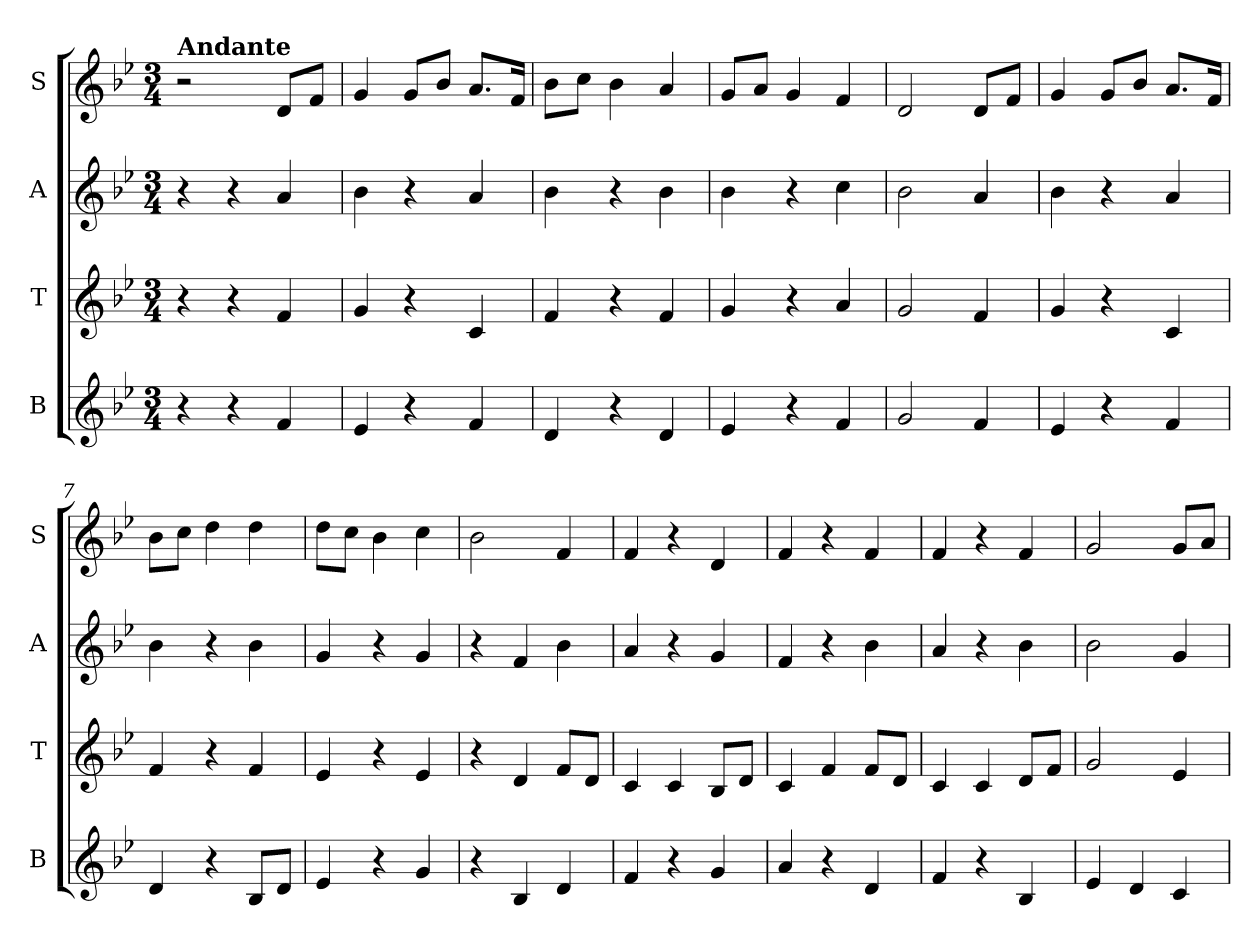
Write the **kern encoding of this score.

**kern	**kern	**kern	**kern
*part4	*part3	*part2	*part1
*staff4	*staff3	*staff2	*staff1
*I"B	*I"T	*I"A	*I"S
*I'B	*I'T	*I'A	*I'S
*clefG2	*clefG2	*clefG2	*clefG2
*ITrd4c7	*ITrd4c7	*ITrd4c7	*ITrd4c7
*k[b-e-a-]	*k[b-e-a-]	*k[b-e-a-]	*k[b-e-a-]
*M3/4	*M3/4	*M3/4	*M3/4
=1	=1	=1	=1
!	!	!	!LO:TX:a:B:t=Andante
4r	4r	4r	2r
4r	4r	4r	.
4B-/	4B-/	4d/	8G/L
.	.	.	8B-/J
=2	=2	=2	=2
4A-/	4c/	4e-\	4c/
4r	4r	4r	8c/L
.	.	.	8e-/J
4B-/	4F/	4d/	8.d/L
.	.	.	16B-/Jk
=3	=3	=3	=3
4G/	4B-/	4e-\	8e-\L
.	.	.	8f\J
4r	4r	4r	4e-\
4G/	4B-/	4e-\	4d/
=4	=4	=4	=4
4A-/	4c/	4e-\	8c/L
.	.	.	8d/J
4r	4r	4r	4c/
4B-/	4d/	4f\	4B-/
=5	=5	=5	=5
2c/	2c/	2e-\	2G/
4B-/	4B-/	4d/	8G/L
.	.	.	8B-/J
=6	=6	=6	=6
4A-/	4c/	4e-\	4c/
4r	4r	4r	8c/L
.	.	.	8e-/J
4B-/	4F/	4d/	8.d/L
.	.	.	16B-/Jk
=7	=7	=7	=7
4G/	4B-/	4e-\	8e-\L
.	.	.	8f\J
4r	4r	4r	4g\
8E-/L	4B-/	4e-\	4g\
8G/J	.	.	.
=8	=8	=8	=8
4A-/	4A-/	4c/	8g\L
.	.	.	8f\J
4r	4r	4r	4e-\
4c/	4A-/	4c/	4f\
!!LO:LB:g=z
=9	=9	=9	=9
4r	4r	4r	2e-\
4E-/	4G/	4B-/	.
4G/	8B-/L	4e-\	4B-/
.	8G/J	.	.
=10	=10	=10	=10
4B-/	4F/	4d/	4B-/
4r	4F/	4r	4r
4c/	8E-/L	4c/	4G/
.	8G/J	.	.
=11	=11	=11	=11
4d/	4F/	4B-/	4B-/
4r	4B-/	4r	4r
4G/	8B-/L	4e-\	4B-/
.	8G/J	.	.
=12	=12	=12	=12
4B-/	4F/	4d/	4B-/
4r	4F/	4r	4r
4E-/	8G/L	4e-\	4B-/
.	8B-/J	.	.
=13	=13	=13	=13
4A-/	2c/	2e-\	2c/
4G/	.	.	.
4F/	4A-/	4c/	8c/L
.	.	.	8d/J
=	=	=	=
*-	*-	*-	*-
